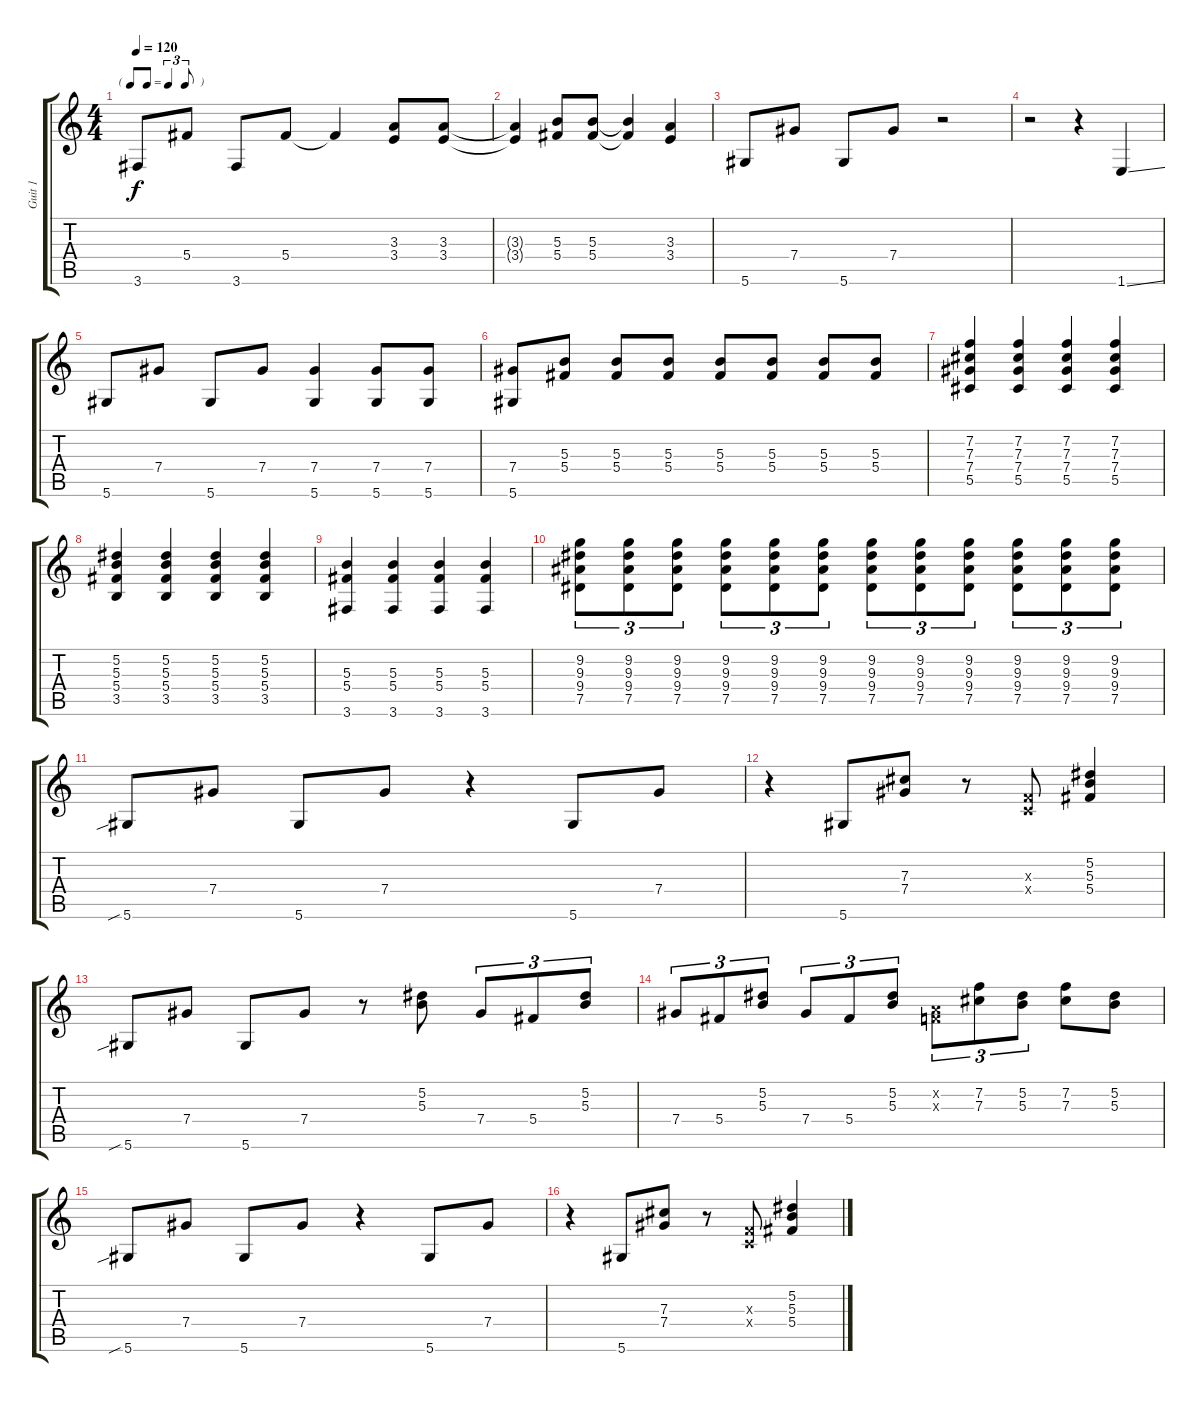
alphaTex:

\track ("Guit 1" "Guit 1") {instrument distortionguitar}
\staff {score tabs}
\tuning (Eb4 Bb3 Gb3 Db3 Ab2 Eb2) {hide}
\ts (4 4)
\tf triplet8th
\tempo 120
\clef g2
\ks c
3.6.8{dy f} 5.4.8 3.6.8 5.4.8 5.4{t}.4 (3.3 3.4).8 (3.3 3.4).8 |
(3.3{t} 3.4{t}).4 (5.3 5.4).8 (5.3 5.4).8 (5.3{t} 5.4{t}).4 (3.3 3.4).4 |
5.6.8 7.4.8 5.6.8 7.4.8 r.2 |
r.2 r.4 1.6{ss}.4 |
5.6.8 7.4.8 5.6.8 7.4.8 (7.4 5.6).4 (7.4 5.6).8 (7.4 5.6).8 |
(7.4 5.6).8 (5.3 5.4).8 (5.3 5.4).8 (5.3 5.4).8 (5.3 5.4).8 (5.3 5.4).8 (5.3 5.4).8 (5.3 5.4).8 |
(7.2 7.3 7.4 5.5).4 (7.2 7.3 7.4 5.5).4 (7.2 7.3 7.4 5.5).4 (7.2 7.3 7.4 5.5).4 |
(5.2 5.3 5.4 3.5).4 (5.2 5.3 5.4 3.5).4 (5.2 5.3 5.4 3.5).4 (5.2 5.3 5.4 3.5).4 |
(5.3 5.4 3.6).4 (5.3 5.4 3.6).4 (5.3 5.4 3.6).4 (5.3 5.4 3.6).4 |
(9.2 9.3 9.4 7.5).8{tu (3 2)} (9.2 9.3 9.4 7.5).8{tu (3 2)} (9.2 9.3 9.4 7.5).8{tu (3 2)} (9.2 9.3 9.4 7.5).8{tu (3 2)} (9.2 9.3 9.4 7.5).8{tu (3 2)} (9.2 9.3 9.4 7.5).8{tu (3 2)} (9.2 9.3 9.4 7.5).8{tu (3 2)} (9.2 9.3 9.4 7.5).8{tu (3 2)} (9.2 9.3 9.4 7.5).8{tu (3 2)} (9.2 9.3 9.4 7.5).8{tu (3 2)} (9.2 9.3 9.4 7.5).8{tu (3 2)} (9.2 9.3 9.4 7.5).8{tu (3 2)} |
5.6{sib}.8 7.4.8 5.6.8 7.4.8 r.4 5.6.8 7.4.8 |
r.4 5.6.8 (7.3 7.4).8 r.8 (-1.3{x} -1.4{x}).8 (5.2 5.3 5.4).4 |
5.6{sib}.8 7.4.8 5.6.8 7.4.8 r.8 (5.2 5.3).8 7.4.8{tu (3 2)} 5.4.8{tu (3 2)} (5.2 5.3).8{tu (3 2)} |
7.4.8{tu (3 2)} 5.4.8{tu (3 2)} (5.2 5.3).8{tu (3 2)} 7.4.8{tu (3 2)} 5.4.8{tu (3 2)} (5.2 5.3).8{tu (3 2)} (-1.2{x} -1.3{x}).8{tu (3 2)} (7.2 7.3).8{tu (3 2)} (5.2 5.3).8{tu (3 2)} (7.2 7.3).8 (5.2 5.3).8 |
5.6{sib}.8 7.4.8 5.6.8 7.4.8 r.4 5.6.8 7.4.8 |
r.4 5.6.8 (7.3 7.4).8 r.8 (-1.3{x} -1.4{x}).8 (5.2 5.3 5.4).4
